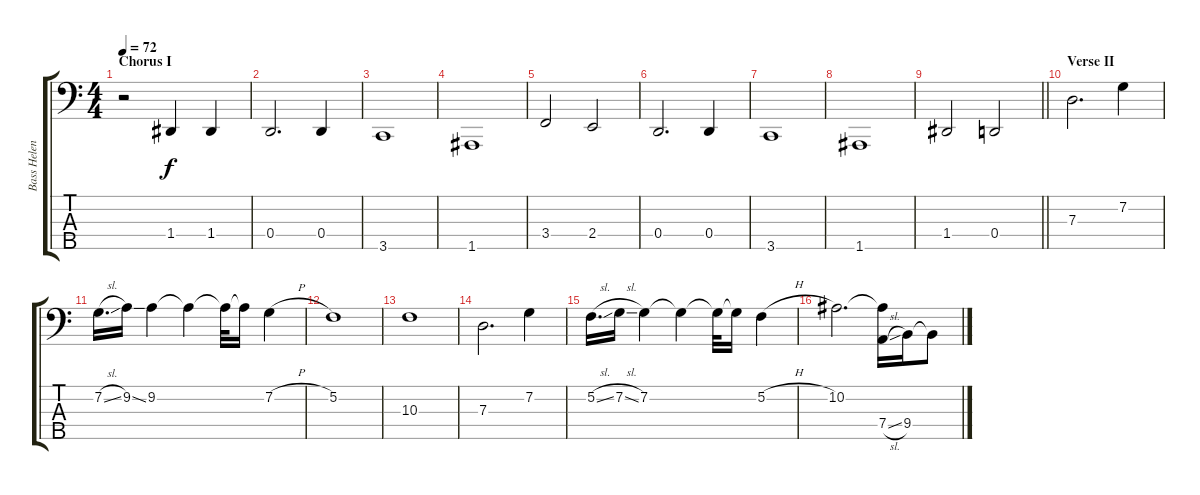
\track ("Bass Helen" "Bass Helen") {mute instrument electricbasspick}
\staff {score tabs}
\tuning (F2 C2 G1 D1 A0) {hide}
\ts (4 4)
\section ("" "Chorus I")
\tempo 72
\clef f4
\ks c
r.2{dy f} 1.4.4 1.4.4 |
0.4.2{d} 0.4.4 |
3.5.1 |
1.5.1 |
3.4.2 2.4.2 |
0.4.2{d} 0.4.4 |
3.5.1 |
1.5.1 |
\barLineRight lightlight
1.4.2 0.4.2 |
\section ("" "Verse II")
7.3.2{d} 7.2.4 |
7.2{sl}.16{d} 9.2{ss}.16 9.2.4 9.2{t}.4 9.2{t}.32 9.2{t}.16 7.2{h}.4 |
5.2.1 |
10.3.1 |
7.3.2{d} 7.2.4 |
5.2{sl}.16{d} 7.2{sl}.16 7.2.4 7.2{t}.4 7.2{t}.32 7.2{t}.16 5.2{h}.4 |
10.2.2{d} (10.2{t} 7.4{sl}).16 9.4.16 9.4{t}.8
